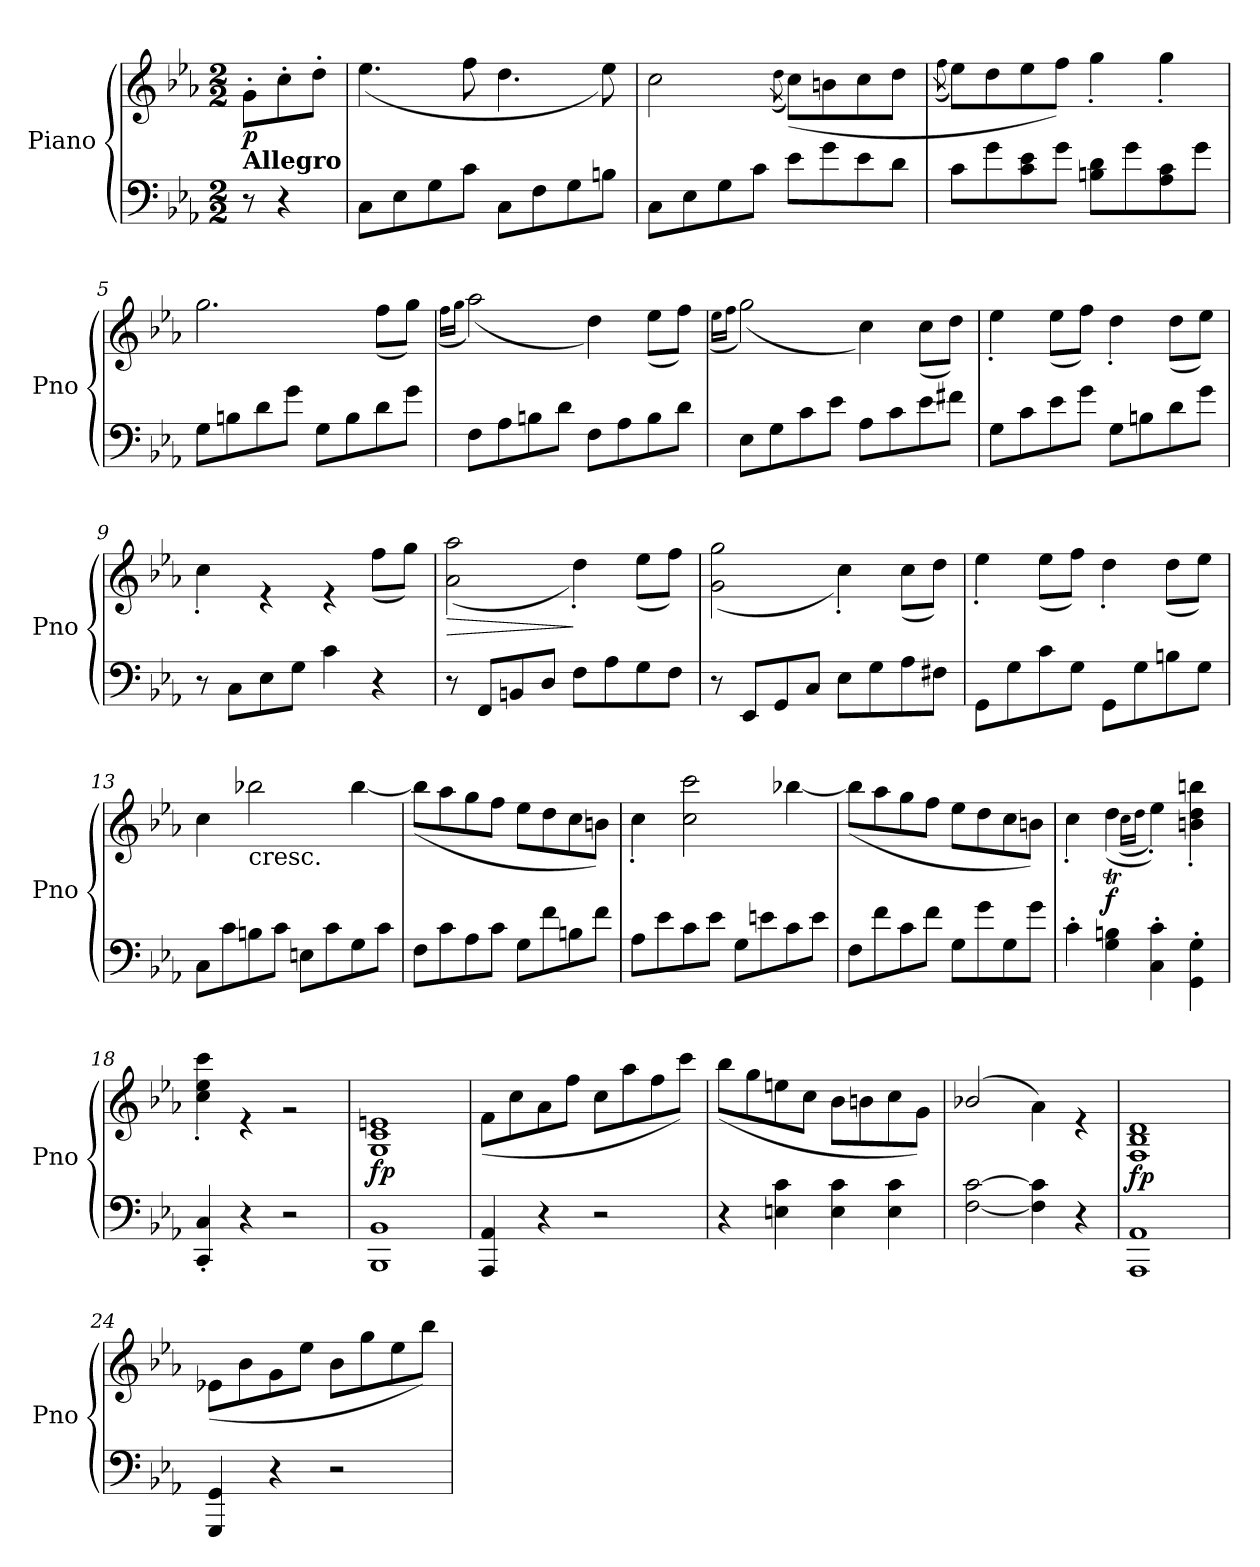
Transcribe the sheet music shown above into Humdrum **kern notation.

**kern	**kern	**dynam
*part1	*part1	*part1
*staff2	*staff1	*staff1/2
*I"Piano	*	*
*I'Pno	*	*
*clefF4	*clefG2	*
*k[b-e-a-]	*k[b-e-a-]	*
*c:	*c:	*
*M2/2	*M2/2	*
*MM208	*MM208	*
=1	=1	=1
*	*^	*
!	!LO:TX:b:B:t=Allegro	!	!
!	!	!	!LO:DY:b
8r	4.ryy	8g'\L	p
4r	.	8cc'\	.
.	.	8dd'\J	.
=2	=2	=2	=2
8C\L	1ryy	(<4.ee-\	.
8E-\	.	.	.
8G\	.	.	.
8c\J	.	8ff\	.
8C\L	.	4.dd\	.
8F\	.	.	.
8G\	.	.	.
8Bn\J	.	8ee-\)	.
=3	=3	=3	=3
8C\L	1ryy	2cc\	.
8E-\	.	.	.
8G\	.	.	.
8c\J	.	.	.
.	.	(>8qdd\	.
8e-\L	.	(<8cc\L)	.
8g\	.	8bn\	.
8e-\	.	8cc\	.
8d\J	.	8dd\J	.
=4	=4	=4	=4
.	.	(>8qff\	.
8c\L	1ryy	8ee-\L)	.
8g\	.	8dd\	.
8c\ 8e-\	.	8ee-\	.
8g\J	.	8ff\J)	.
8Bn\ 8d\L	.	4gg'\	.
8g\	.	.	.
8A-\ 8c\	.	4gg'\	.
8g\J	.	.	.
=5	=5	=5	=5
8G\L	1ryy	2.gg\	.
8Bn\	.	.	.
8d\	.	.	.
8g\J	.	.	.
8G\L	.	.	.
8B\	.	.	.
8d\	.	(<8ff\L	.
8g\J	.	8gg\J)	.
!!LO:LB:g=z	!!
=6	=6	=6	=6
.	.	(>16qff\LL	.
.	.	16qgg\JJ	.
8F\L	1ryy	(<2aa-\)	.
8A-\	.	.	.
8Bn\	.	.	.
8d\J	.	.	.
8F\L	.	4dd\)	.
8A-\	.	.	.
8B\	.	(<8ee-\L	.
8d\J	.	8ff\J)	.
=7	=7	=7	=7
.	.	(>16qee-\LL	.
.	.	16qff\JJ	.
8E-\L	1ryy	(<2gg\)	.
8G\	.	.	.
8c\	.	.	.
8e-\J	.	.	.
8A-\L	.	4cc\)	.
8c\	.	.	.
8e-\	.	(<8cc\L	.
8f#X\J	.	8dd\J)	.
=8	=8	=8	=8
8G\L	1ryy	4ee-'\	.
8c\	.	.	.
8e-\	.	(<8ee-\L	.
8g\J	.	8ff\J)	.
8G\L	.	4dd'\	.
8Bn\	.	.	.
8d\	.	(<8dd\L	.
8g\J	.	8ee-\J)	.
=9	=9	=9	=9
8r	1ryy	4cc'\	.
8C\L	.	.	.
8E-\	.	4r	.
8G\J	.	.	.
4c\	.	4r	.
4r	.	(<8ff\L	.
.	.	8gg\J)	.
!!LO:LB:g=z	!!
=10	=10	=10	=10
!	!	!	!LO:HP:b
8r	1ryy	(<2a-\ 2aa-\	>
8FF/L	.	.	.
8BBn/	.	.	.
8D/J	.	.	.
8F\L	.	4dd'\)	]
8A-\	.	.	.
8G\	.	(<8ee-\L	.
8F\J	.	8ff\J)	.
=11	=11	=11	=11
8r	1ryy	(<2g\ 2gg\	.
8EE-/L	.	.	.
8GG/	.	.	.
8C/J	.	.	.
8E-\L	.	4cc'\)	.
8G\	.	.	.
8A-\	.	(<8cc\L	.
8F#X\J	.	8dd\J)	.
=12	=12	=12	=12
8GG\L	1ryy	4ee-'\	.
8G\	.	.	.
8c\	.	(<8ee-\L	.
8G\J	.	8ff\J)	.
8GG\L	.	4dd'\	.
8G\	.	.	.
8Bn\	.	(<8dd\L	.
8G\J	.	8ee-\J)	.
=13	=13	=13	=13
8C\L	1ryy	4cc\	.
8c\	.	.	.
!	!	!LO:TX:b:t=cresc.	!
8Bn\	.	2bb-X\	.
8c\J	.	.	.
8En\L	.	.	.
8c\	.	.	.
8G\	.	[4bb-\	.
8c\J	.	.	.
!!LO:LB:g=z	!!
=14	=14	=14	=14
8F\L	1ryy	(<8bb-\L]	.
8c\	.	8aa-\	.
8A-\	.	8gg\	.
8c\J	.	8ff\J	.
8G\L	.	8ee-\L	.
8f\	.	8dd\	.
8Bn\	.	8cc\	.
8f\J	.	8bn\J)	.
=15	=15	=15	=15
8A-\L	1ryy	4cc'\	.
8e-\	.	.	.
8c\	.	2cc\ 2ccc\	.
8e-\J	.	.	.
8G\L	.	.	.
8en\	.	.	.
8c\	.	[4bb-X\	.
8e\J	.	.	.
=16	=16	=16	=16
8F\L	1ryy	(<8bb-\L]	.
8f\	.	8aa-\	.
8c\	.	8gg\	.
8f\J	.	8ff\J	.
8G\L	.	8ee-\L	.
8g\	.	8dd\	.
8G\	.	8cc\	.
8g\J	.	8bn\J)	.
=17	=17	=17	=17
4c'\	1ryy	4cc'\	.
!	!	!	!LO:DY:b
4G\ 4Bn\	.	(<4ddt\	f
.	.	(>16qcc\LL	.
.	.	16qdd\JJ	.
4C\' 4c\'	.	4ee-'\))	.
4GG\' 4G\'	.	4bn\' 4dd\' 4bbn\'	.
=18	=18	=18	=18
4CC/' 4C/'	1ryy	4cc\' 4ee-\' 4ccc\'	.
4r	.	4r	.
2r	.	2r	.
=19	=19	=19	=19
!	!	!	!LO:DY:b
1BBB- 1BB-	1ryy	1G 1c 1en	fp
!!LO:LB:g=z	!!
=20	=20	=20	=20
4AAA-/ 4AA-/	1ryy	(<8f\L	.
.	.	8cc\	.
4r	.	8a-\	.
.	.	8ff\J	.
2r	.	8cc\L	.
.	.	8aa-\	.
.	.	8ff\	.
.	.	8ccc\J)	.
=21	=21	=21	=21
4r	1ryy	(<8bb-\L	.
.	.	8gg\	.
4En\ 4c\	.	8een\	.
.	.	8cc\J	.
4E\ 4c\	.	8b-\L	.
.	.	8bn\	.
4E\ 4c\	.	8cc\	.
.	.	8g\J)	.
=22	=22	=22	=22
[2F\ [2c\	1ryy	(>2b-X/	.
4F\] 4c\]	.	4a-\)	.
4r	.	4r	.
=23	=23	=23	=23
!	!	!	!LO:DY:b
1AAA- 1AA-	1ryy	1F 1B- 1d	fp
=24	=24	=24	=24
4GGG/ 4GG/	1ryy	(<8e-X\L	.
.	.	8b-\	.
4r	.	8g\	.
.	.	8ee-\J	.
2r	.	8b-\L	.
.	.	8gg\	.
.	.	8ee-\	.
.	.	8bb-\J)	.
*	*v	*v	*
=	=	=
*-	*-	*-
